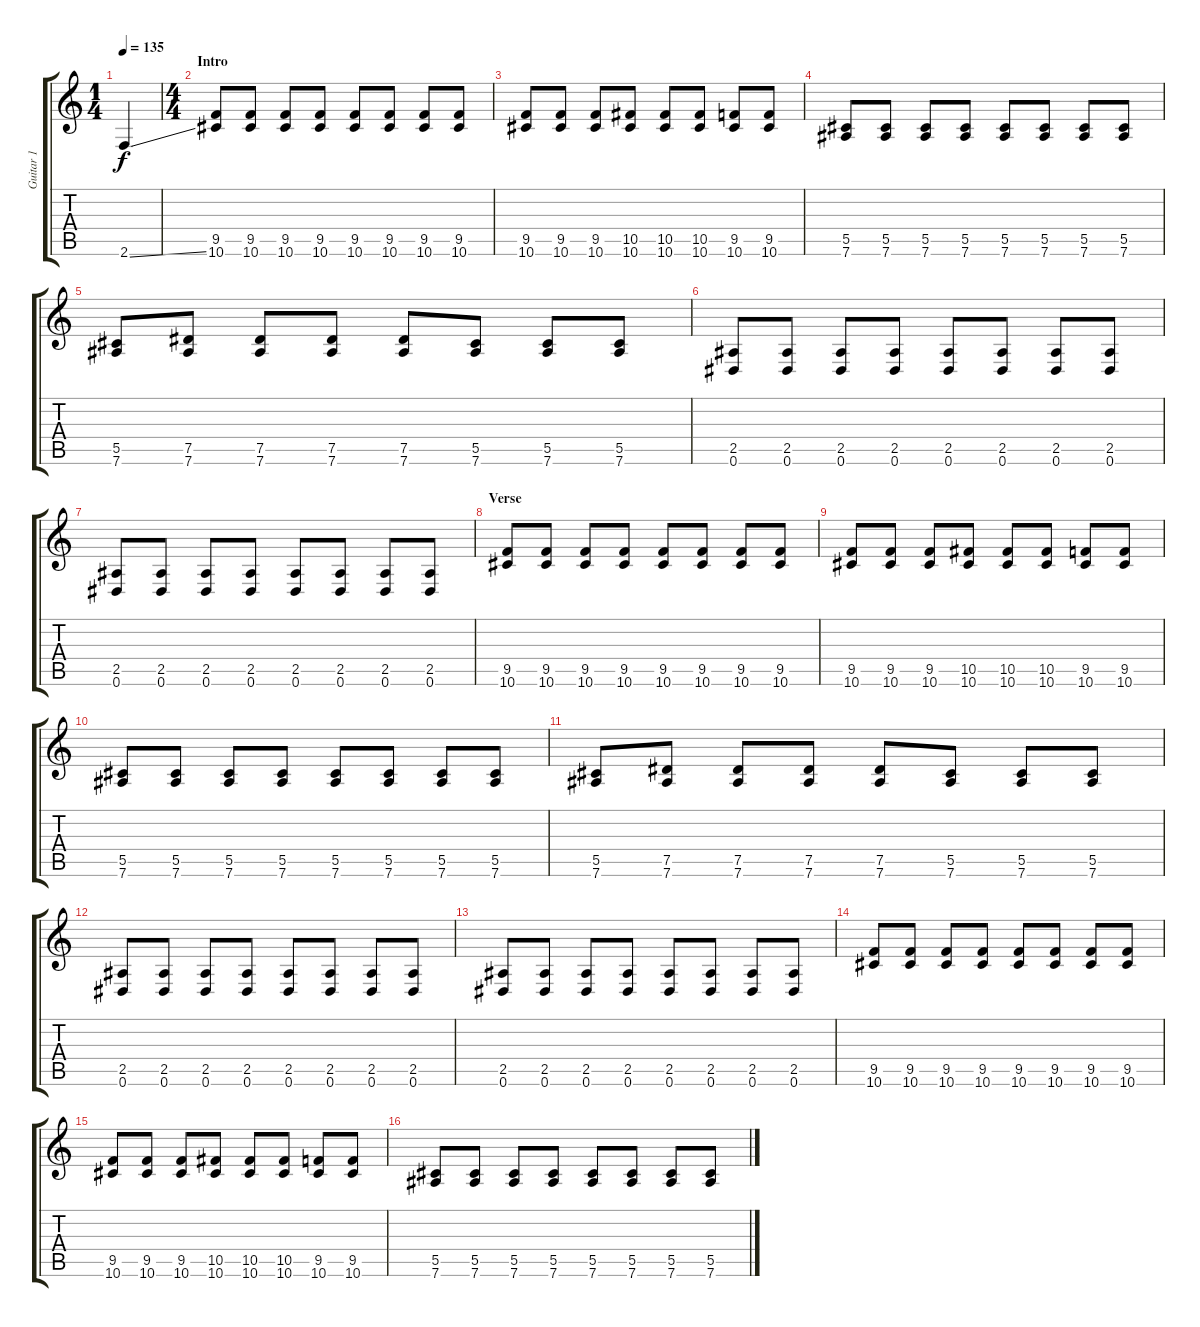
\track ("Guitar 1" "Guitar 1") {instrument electricguitarjazz}
\staff {score tabs}
\tuning (Eb4 Bb3 Gb3 Db3 Ab2 Eb2) {hide}
\ts (1 4)
\tempo 135
\clef g2
\ks c
2.6{ss}.4{dy f instrument electricguitarjazz} |
\ts (4 4)
\section ("" "Intro")
(9.5 10.6).8 (9.5 10.6).8 (9.5 10.6).8 (9.5 10.6).8 (9.5 10.6).8 (9.5 10.6).8 (9.5 10.6).8 (9.5 10.6).8 |
(9.5 10.6).8 (9.5 10.6).8 (9.5 10.6).8 (10.5 10.6).8 (10.5 10.6).8 (10.5 10.6).8 (9.5 10.6).8 (9.5 10.6).8 |
(5.5 7.6).8 (5.5 7.6).8 (5.5 7.6).8 (5.5 7.6).8 (5.5 7.6).8 (5.5 7.6).8 (5.5 7.6).8 (5.5 7.6).8 |
(5.5 7.6).8 (7.5 7.6).8 (7.5 7.6).8 (7.5 7.6).8 (7.5 7.6).8 (5.5 7.6).8 (5.5 7.6).8 (5.5 7.6).8 |
(2.5 0.6).8 (2.5 0.6).8 (2.5 0.6).8 (2.5 0.6).8 (2.5 0.6).8 (2.5 0.6).8 (2.5 0.6).8 (2.5 0.6).8 |
(2.5 0.6).8 (2.5 0.6).8 (2.5 0.6).8 (2.5 0.6).8 (2.5 0.6).8 (2.5 0.6).8 (2.5 0.6).8 (2.5 0.6).8 |
\section ("" "Verse")
(9.5 10.6).8 (9.5 10.6).8 (9.5 10.6).8 (9.5 10.6).8 (9.5 10.6).8 (9.5 10.6).8 (9.5 10.6).8 (9.5 10.6).8 |
(9.5 10.6).8 (9.5 10.6).8 (9.5 10.6).8 (10.5 10.6).8 (10.5 10.6).8 (10.5 10.6).8 (9.5 10.6).8 (9.5 10.6).8 |
(5.5 7.6).8 (5.5 7.6).8 (5.5 7.6).8 (5.5 7.6).8 (5.5 7.6).8 (5.5 7.6).8 (5.5 7.6).8 (5.5 7.6).8 |
(5.5 7.6).8 (7.5 7.6).8 (7.5 7.6).8 (7.5 7.6).8 (7.5 7.6).8 (5.5 7.6).8 (5.5 7.6).8 (5.5 7.6).8 |
(2.5 0.6).8 (2.5 0.6).8 (2.5 0.6).8 (2.5 0.6).8 (2.5 0.6).8 (2.5 0.6).8 (2.5 0.6).8 (2.5 0.6).8 |
(2.5 0.6).8 (2.5 0.6).8 (2.5 0.6).8 (2.5 0.6).8 (2.5 0.6).8 (2.5 0.6).8 (2.5 0.6).8 (2.5 0.6).8 |
(9.5 10.6).8 (9.5 10.6).8 (9.5 10.6).8 (9.5 10.6).8 (9.5 10.6).8 (9.5 10.6).8 (9.5 10.6).8 (9.5 10.6).8 |
(9.5 10.6).8 (9.5 10.6).8 (9.5 10.6).8 (10.5 10.6).8 (10.5 10.6).8 (10.5 10.6).8 (9.5 10.6).8 (9.5 10.6).8 |
(5.5 7.6).8 (5.5 7.6).8 (5.5 7.6).8 (5.5 7.6).8 (5.5 7.6).8 (5.5 7.6).8 (5.5 7.6).8 (5.5 7.6).8
